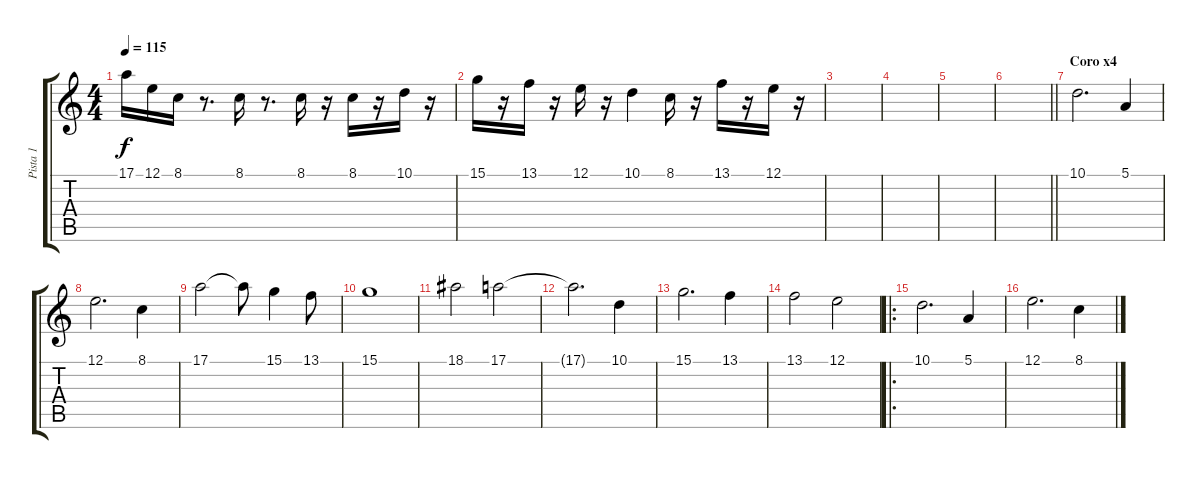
\track ("Pista 1" "Pista 1") {instrument stringensemble1}
\staff {score tabs}
\tuning (E4 B3 G3 D3 A2 E2) {hide}
\ts (4 4)
\tempo 115
\clef g2
\ks c
17.1.16{dy f} 12.1.16 8.1.16 r.8{d} 8.1.16 r.8{d} 8.1.16 r.16 8.1.16 r.16 10.1.16 r.16 |
15.1.16 r.16 13.1.16 r.16 12.1.16 r.16 10.1.4 8.1.16 r.16 13.1.16 r.16 12.1.16 r.16 |
|
|
|
\barLineRight lightlight
|
\section ("" "Coro x4")
10.1.2{d} 5.1.4 |
12.1.2{d} 8.1.4 |
17.1.2 17.1{t}.8 15.1.4 13.1.8 |
15.1.1 |
18.1.2 17.1.2 |
17.1{t}.2{d} 10.1.4 |
15.1.2{d} 13.1.4 |
13.1.2 12.1.2 |
\ro
10.1.2{d} 5.1.4 |
12.1.2{d} 8.1.4
